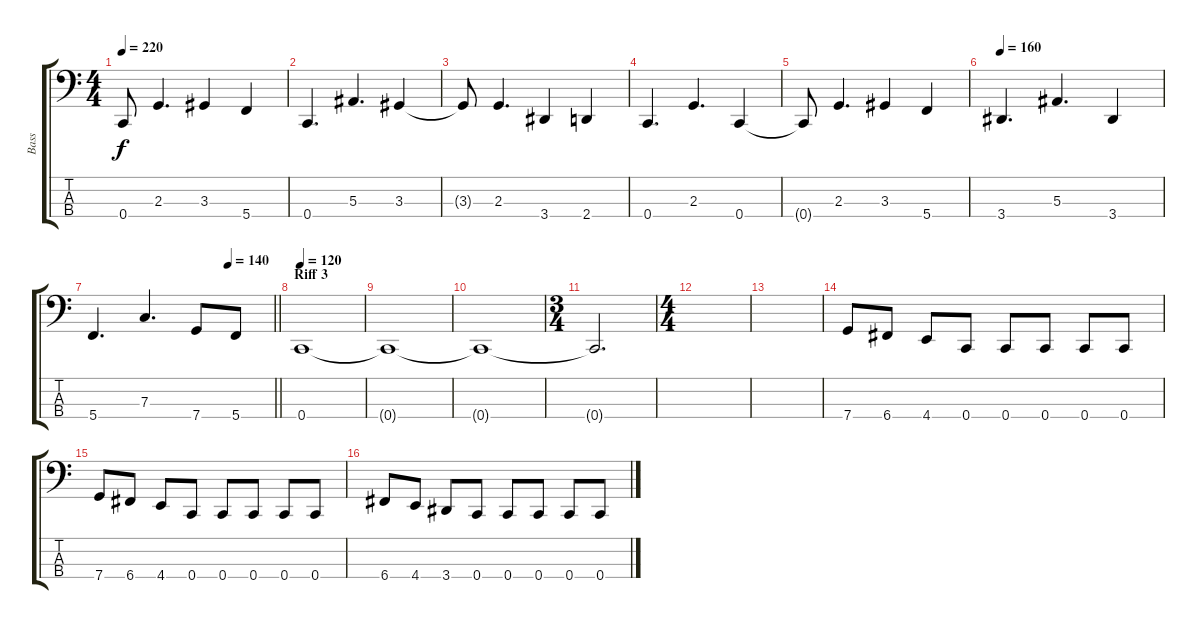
\track ("Bass" "Bass") {instrument electricbassfinger}
\staff {score tabs}
\tuning (Eb2 Bb1 F1 C1) {hide}
\ts (4 4)
\tempo 220
\clef f4
\ks c
0.4{t}.8{dy f} 2.3.4{d} 3.3.4 5.4.4 |
0.4.4{d} 5.3.4{d} 3.3.4 |
3.3{t}.8 2.3.4{d} 3.4.4 2.4.4 |
0.4.4{d} 2.3.4{d} 0.4.4 |
0.4{t}.8 2.3.4{d} 3.3.4 5.4.4 |
\tempo 160
3.4.4{d} 5.3.4{d} 3.4.4 |
\tempo (140 0.75)
\barLineRight lightlight
5.4.4{d} 7.3.4{d} 7.4.8 5.4.8 |
\section ("" "Riff 3")
\tempo 120
0.4.1 |
0.4{t}.1 |
0.4{t}.1 |
\ts (3 4)
0.4{t}.2{d} |
\ts (4 4)
|
|
7.4.8 6.4.8 4.4.8 0.4.8 0.4.8 0.4.8 0.4.8 0.4.8 |
7.4.8 6.4.8 4.4.8 0.4.8 0.4.8 0.4.8 0.4.8 0.4.8 |
6.4.8 4.4.8 3.4.8 0.4.8 0.4.8 0.4.8 0.4.8 0.4.8
